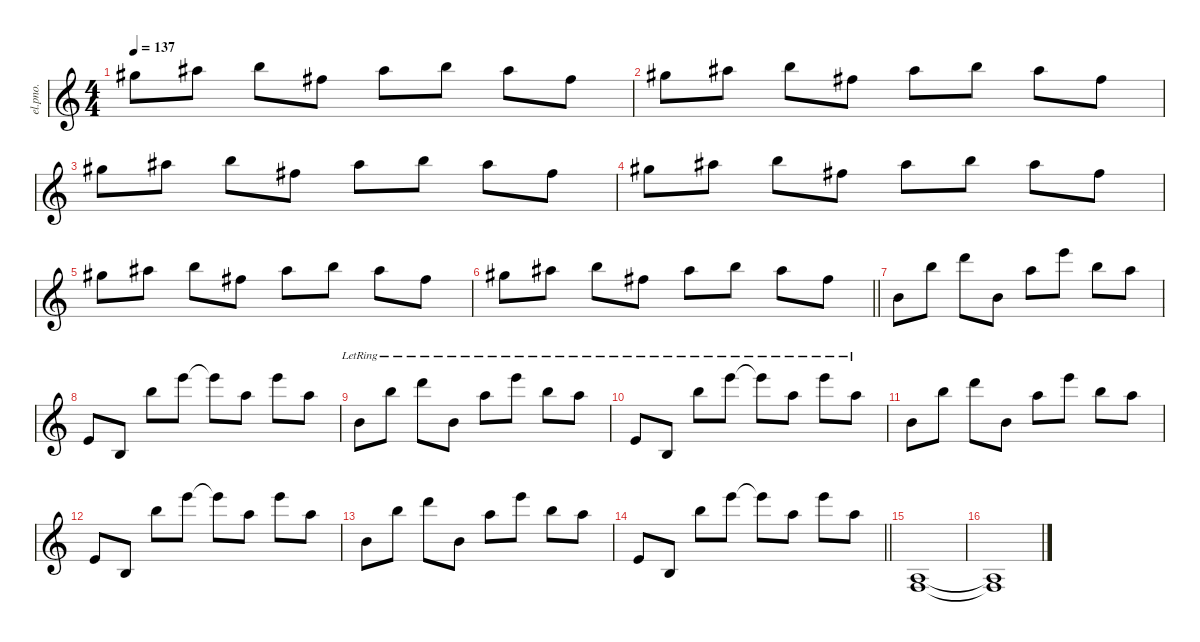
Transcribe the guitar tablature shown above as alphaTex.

\defaultSystemsLayout 4
\hideDynamics
\bracketExtendMode nobrackets
\otherSystemsTrackNameOrientation horizontal
\track ("Per Wiberg" "el.pno.") {instrument electricgrandpiano}
\staff {score}
\tuning (E4 B3 G3 D3 A2 E2)
\ts (4 4)
\tempo 137
\clef g2
\ks c
16.1{acc #}.8{dy f beam Down} 18.1{acc #}.8{beam Down} 19.1.8{beam Down} 14.1{acc #}.8{beam Down} 18.1{acc #}.8{beam Down} 19.1.8{beam Down} 18.1{acc #}.8{beam Down} 14.1{acc #}.8{beam Down} |
16.1{acc #}.8{beam Down} 18.1{acc #}.8{beam Down} 19.1.8{beam Down} 14.1{acc #}.8{beam Down} 18.1{acc #}.8{beam Down} 19.1.8{beam Down} 18.1{acc #}.8{beam Down} 14.1{acc #}.8{beam Down} |
16.1{acc #}.8{beam Down} 18.1{acc #}.8{beam Down} 19.1.8{beam Down} 14.1{acc #}.8{beam Down} 18.1{acc #}.8{beam Down} 19.1.8{beam Down} 18.1{acc #}.8{beam Down} 14.1{acc #}.8{beam Down} |
16.1{acc #}.8{beam Down} 18.1{acc #}.8{beam Down} 19.1.8{beam Down} 14.1{acc #}.8{beam Down} 18.1{acc #}.8{beam Down} 19.1.8{beam Down} 18.1{acc #}.8{beam Down} 14.1{acc #}.8{beam Down} |
16.1{acc #}.8{beam Down} 18.1{acc #}.8{dy ff beam Down} 19.1.8{dy f beam Down} 14.1{acc #}.8{beam Down} 18.1{acc #}.8{beam Down} 19.1.8{beam Down} 18.1{acc #}.8{beam Down} 14.1{acc #}.8{beam Down} |
\barLineRight lightlight
16.1{acc #}.8{beam Down} 18.1{acc #}.8{beam Down} 19.1.8{beam Down} 14.1{acc #}.8{beam Down} 18.1{acc #}.8{beam Down} 19.1.8{beam Down} 18.1{acc #}.8{beam Down} 14.1{acc #}.8{beam Down} |
\section ("" "")
21.4.8{beam Down} 24.2.8{beam Down} 22.1.8{beam Down} 21.4.8{beam Down} 22.2.8{beam Down} 24.1.8{beam Down} 24.2.8{beam Down} 22.2.8{beam Down} |
0.1.8{beam Up} 0.2.8{beam Up} 24.2.8{beam Down} 24.1.8{beam Down} 24.1{t}.8{beam Down} 22.2.8{beam Down} 24.1.8{beam Down} 22.2.8{beam Down} |
21.4{lr}.8{beam Down} 24.2{lr}.8{beam Down} 22.1{lr}.8{beam Down} 21.4{lr}.8{beam Down} 22.2{lr}.8{beam Down} 24.1{lr}.8{beam Down} 24.2{lr}.8{beam Down} 22.2{lr}.8{beam Down} |
0.1{lr}.8{beam Up} 0.2{lr}.8{beam Up} 24.2{lr}.8{beam Down} 24.1{lr}.8{beam Down} 24.1{lr t}.8{beam Down} 22.2{lr}.8{beam Down} 24.1{lr}.8{beam Down} 22.2{lr}.8{beam Down} |
21.4.8{beam Down} 24.2.8{beam Down} 22.1.8{beam Down} 21.4.8{beam Down} 22.2.8{beam Down} 24.1.8{beam Down} 24.2.8{beam Down} 22.2.8{beam Down} |
0.1.8{beam Up} 0.2.8{beam Up} 24.2.8{beam Down} 24.1.8{beam Down} 24.1{t}.8{beam Down} 22.2.8{beam Down} 24.1.8{beam Down} 22.2.8{beam Down} |
21.4.8{beam Down} 24.2.8{beam Down} 22.1.8{beam Down} 21.4.8{beam Down} 22.2.8{beam Down} 24.1.8{beam Down} 24.2.8{beam Down} 22.2.8{beam Down} |
\barLineRight lightlight
0.1.8{beam Up} 0.2.8{beam Up} 24.2.8{beam Down} 24.1.8{beam Down} 24.1{t}.8{beam Down} 22.2.8{beam Down} 24.1.8{beam Down} 22.2.8{beam Down} |
\section ("" "")
(2.3 3.4).1{instrument harpsichord beam Up} |
(2.3{t} 3.4{t}).1{beam Up}
